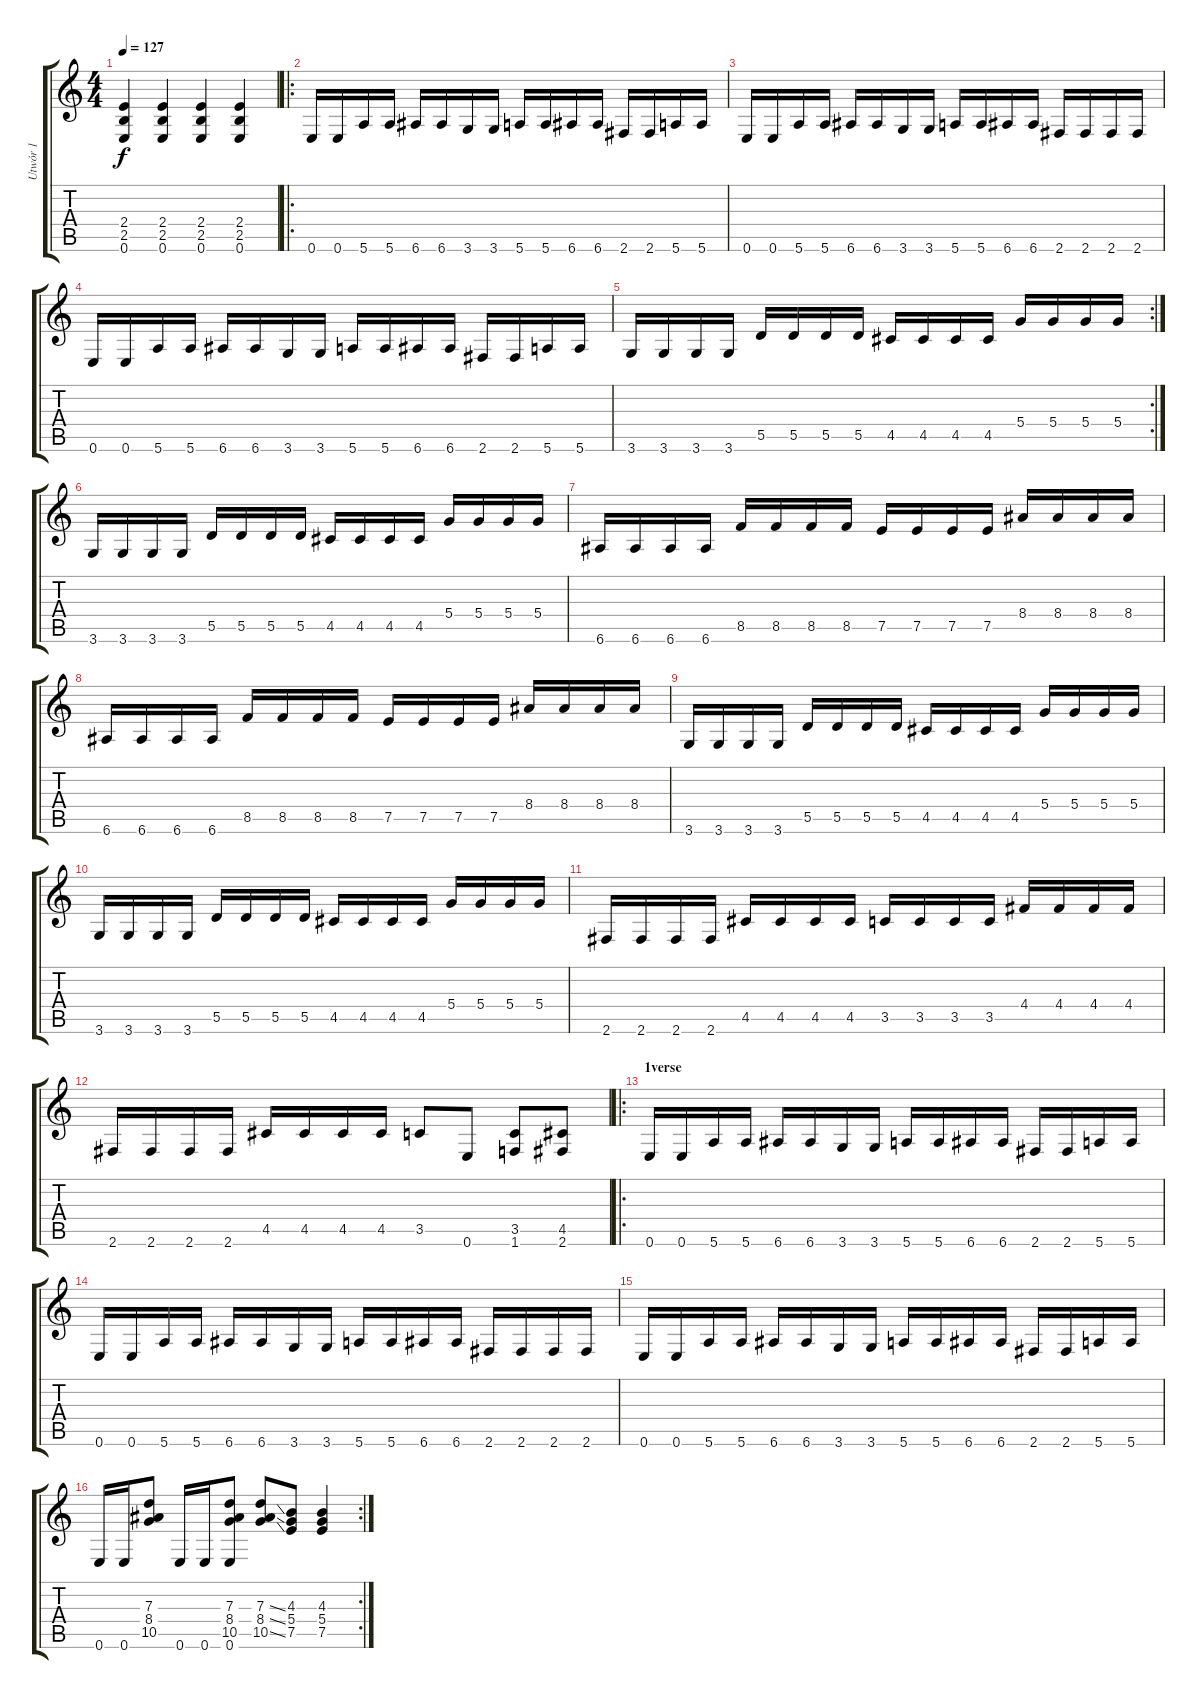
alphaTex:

\track ("Utwór 1" "Utwór 1") {instrument acousticguitarnylon}
\staff {score tabs}
\tuning (E4 B3 G3 D3 A2 E2) {hide}
\ts (4 4)
\tempo 127
\clef g2
\ks c
(2.4 2.5 0.6).4{dy f instrument acousticguitarnylon} (2.4 2.5 0.6).4 (2.4 2.5 0.6).4 (2.4 2.5 0.6).4 |
\ro
0.6.16 0.6.16 5.6.16 5.6.16 6.6.16 6.6.16 3.6.16 3.6.16 5.6.16 5.6.16 6.6.16 6.6.16 2.6.16 2.6.16 5.6.16 5.6.16 |
0.6.16 0.6.16 5.6.16 5.6.16 6.6.16 6.6.16 3.6.16 3.6.16 5.6.16 5.6.16 6.6.16 6.6.16 2.6.16 2.6.16 2.6.16 2.6.16 |
0.6.16 0.6.16 5.6.16 5.6.16 6.6.16 6.6.16 3.6.16 3.6.16 5.6.16 5.6.16 6.6.16 6.6.16 2.6.16 2.6.16 5.6.16 5.6.16 |
\rc 2
3.6.16 3.6.16 3.6.16 3.6.16 5.5.16 5.5.16 5.5.16 5.5.16 4.5.16 4.5.16 4.5.16 4.5.16 5.4.16 5.4.16 5.4.16 5.4.16 |
3.6.16 3.6.16 3.6.16 3.6.16 5.5.16 5.5.16 5.5.16 5.5.16 4.5.16 4.5.16 4.5.16 4.5.16 5.4.16 5.4.16 5.4.16 5.4.16 |
6.6.16 6.6.16 6.6.16 6.6.16 8.5.16 8.5.16 8.5.16 8.5.16 7.5.16 7.5.16 7.5.16 7.5.16 8.4.16 8.4.16 8.4.16 8.4.16 |
6.6.16 6.6.16 6.6.16 6.6.16 8.5.16 8.5.16 8.5.16 8.5.16 7.5.16 7.5.16 7.5.16 7.5.16 8.4.16 8.4.16 8.4.16 8.4.16 |
3.6.16 3.6.16 3.6.16 3.6.16 5.5.16 5.5.16 5.5.16 5.5.16 4.5.16 4.5.16 4.5.16 4.5.16 5.4.16 5.4.16 5.4.16 5.4.16 |
3.6.16 3.6.16 3.6.16 3.6.16 5.5.16 5.5.16 5.5.16 5.5.16 4.5.16 4.5.16 4.5.16 4.5.16 5.4.16 5.4.16 5.4.16 5.4.16 |
2.6.16 2.6.16 2.6.16 2.6.16 4.5.16 4.5.16 4.5.16 4.5.16 3.5.16 3.5.16 3.5.16 3.5.16 4.4.16 4.4.16 4.4.16 4.4.16 |
2.6.16 2.6.16 2.6.16 2.6.16 4.5.16 4.5.16 4.5.16 4.5.16 3.5.8 0.6.8 (3.5 1.6).8 (4.5 2.6).8 |
\ro
\section ("" "1verse")
0.6.16 0.6.16 5.6.16 5.6.16 6.6.16 6.6.16 3.6.16 3.6.16 5.6.16 5.6.16 6.6.16 6.6.16 2.6.16 2.6.16 5.6.16 5.6.16 |
0.6.16 0.6.16 5.6.16 5.6.16 6.6.16 6.6.16 3.6.16 3.6.16 5.6.16 5.6.16 6.6.16 6.6.16 2.6.16 2.6.16 2.6.16 2.6.16 |
0.6.16 0.6.16 5.6.16 5.6.16 6.6.16 6.6.16 3.6.16 3.6.16 5.6.16 5.6.16 6.6.16 6.6.16 2.6.16 2.6.16 5.6.16 5.6.16 |
\rc 2
0.6.16 0.6.16 (7.3 8.4 10.5).8 0.6.16 0.6.16 (7.3 8.4 10.5 0.6).8 (7.3{ss} 8.4{ss} 10.5{ss}).8 (4.3 5.4 7.5).8 (4.3 5.4 7.5).4
